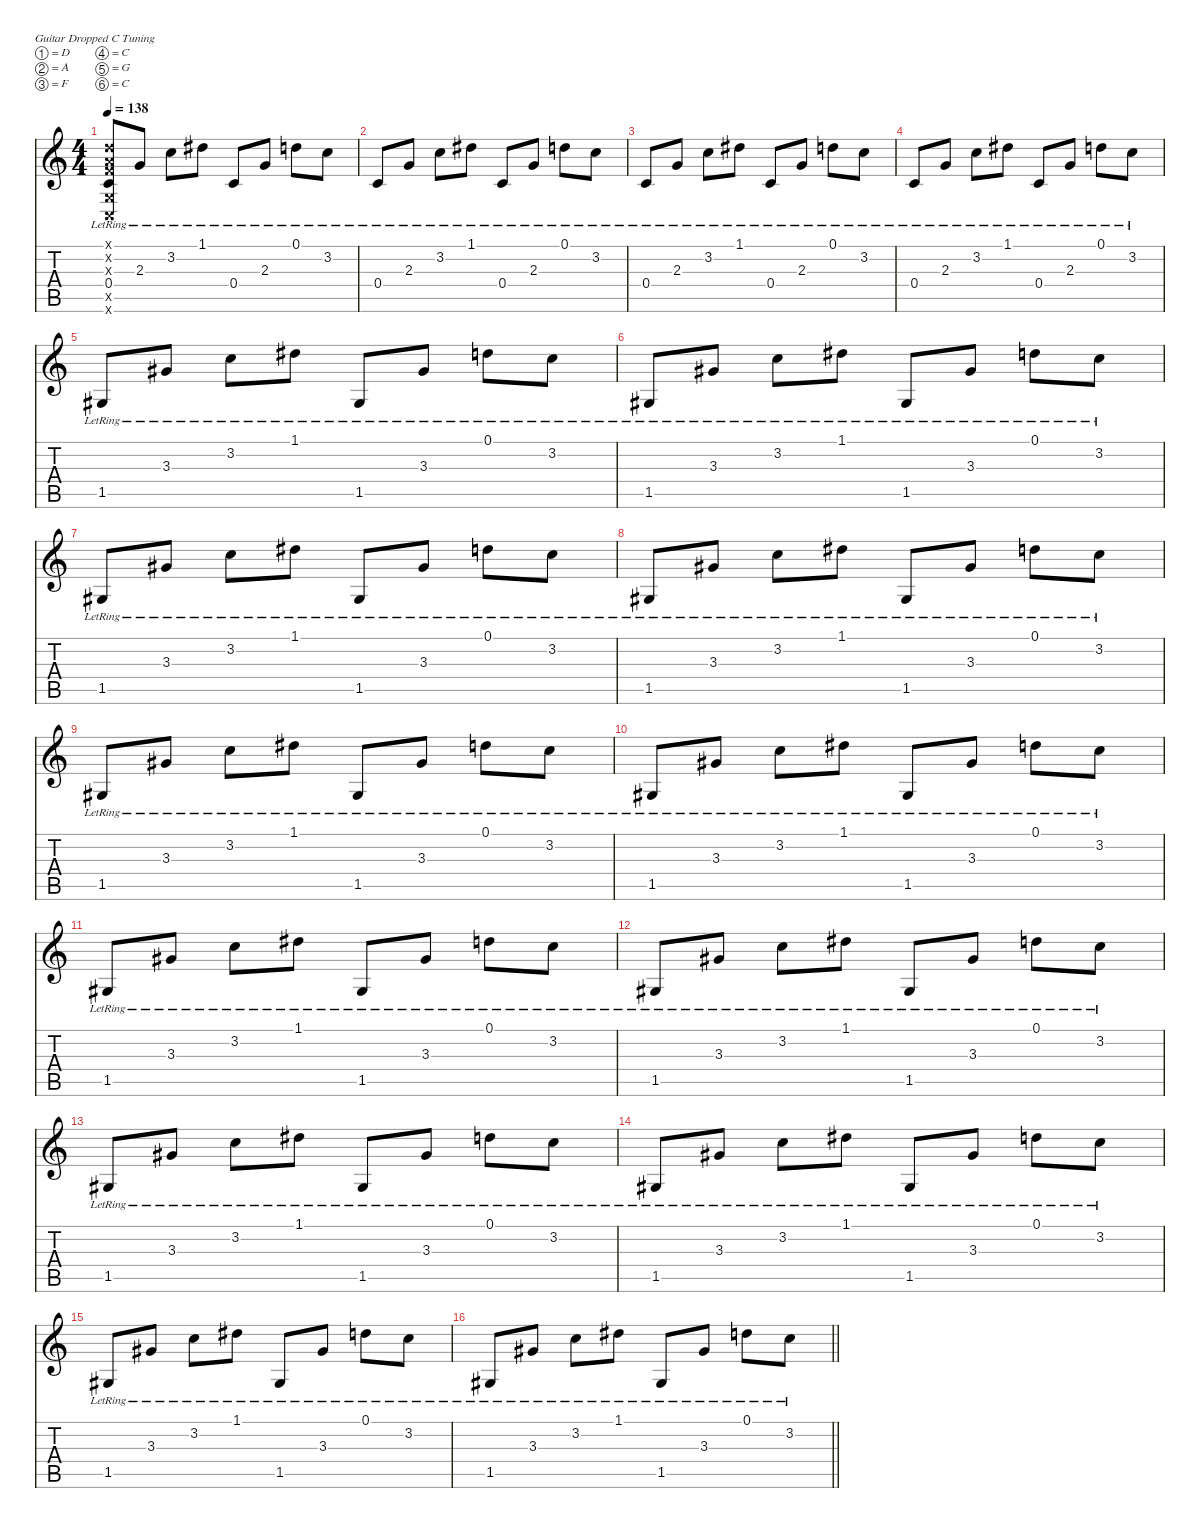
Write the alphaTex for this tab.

\defaultSystemsLayout 4
\hideDynamics
\bracketExtendMode nobrackets
\singleTrackTrackNamePolicy hidden
\multiTrackTrackNamePolicy hidden
\otherSystemsTrackNameOrientation horizontal
\track ("Right Guitar " "dist.guit.") {instrument distortionguitar}
\staff {score tabs}
\tuning (D4 A3 F3 C3 G2 C2)
\ts (4 4)
\tempo 138
\clef g2
\ks c
(0.1{x} 0.2{x} 0.3{x} 0.4{lr} 0.5{x} 0.6{x}).8{dy f beam Up} 2.3{lr}.8{beam Up} 3.2{lr}.8{beam Down} 1.1{lr acc #}.8{beam Down} 0.4{lr}.8{beam Up} 2.3{lr}.8{beam Up} 0.1{lr}.8{beam Down} 3.2{lr}.8{beam Down} |
0.4{lr}.8{beam Up} 2.3{lr}.8{beam Up} 3.2{lr}.8{beam Down} 1.1{lr acc #}.8{beam Down} 0.4{lr}.8{beam Up} 2.3{lr}.8{beam Up} 0.1{lr}.8{beam Down} 3.2{lr}.8{beam Down} |
0.4{lr}.8{beam Up} 2.3{lr}.8{beam Up} 3.2{lr}.8{beam Down} 1.1{lr acc #}.8{beam Down} 0.4{lr}.8{beam Up} 2.3{lr}.8{beam Up} 0.1{lr}.8{beam Down} 3.2{lr}.8{beam Down} |
0.4{lr}.8{beam Up} 2.3{lr}.8{beam Up} 3.2{lr}.8{beam Down} 1.1{lr acc #}.8{beam Down} 0.4{lr}.8{beam Up} 2.3{lr}.8{beam Up} 0.1{lr}.8{beam Down} 3.2{lr}.8{beam Down} |
1.5{lr acc #}.8{beam Up} 3.3{lr acc #}.8{beam Up} 3.2{lr}.8{beam Down} 1.1{lr acc #}.8{beam Down} 1.5{lr acc #}.8{beam Up} 3.3{lr acc #}.8{beam Up} 0.1{lr}.8{beam Down} 3.2{lr}.8{beam Down} |
1.5{lr acc #}.8{beam Up} 3.3{lr acc #}.8{beam Up} 3.2{lr}.8{beam Down} 1.1{lr acc #}.8{beam Down} 1.5{lr acc #}.8{beam Up} 3.3{lr acc #}.8{beam Up} 0.1{lr}.8{beam Down} 3.2{lr}.8{beam Down} |
1.5{lr acc #}.8{beam Up} 3.3{lr acc #}.8{beam Up} 3.2{lr}.8{beam Down} 1.1{lr acc #}.8{beam Down} 1.5{lr acc #}.8{beam Up} 3.3{lr acc #}.8{beam Up} 0.1{lr}.8{beam Down} 3.2{lr}.8{beam Down} |
1.5{lr acc #}.8{beam Up} 3.3{lr acc #}.8{beam Up} 3.2{lr}.8{beam Down} 1.1{lr acc #}.8{beam Down} 1.5{lr acc #}.8{beam Up} 3.3{lr acc #}.8{beam Up} 0.1{lr}.8{beam Down} 3.2{lr}.8{beam Down} |
1.5{lr acc #}.8{beam Up} 3.3{lr acc #}.8{beam Up} 3.2{lr}.8{beam Down} 1.1{lr acc #}.8{beam Down} 1.5{lr acc #}.8{beam Up} 3.3{lr acc #}.8{beam Up} 0.1{lr}.8{beam Down} 3.2{lr}.8{beam Down} |
1.5{lr acc #}.8{beam Up} 3.3{lr acc #}.8{beam Up} 3.2{lr}.8{beam Down} 1.1{lr acc #}.8{beam Down} 1.5{lr acc #}.8{beam Up} 3.3{lr acc #}.8{beam Up} 0.1{lr}.8{beam Down} 3.2{lr}.8{beam Down} |
1.5{lr acc #}.8{beam Up} 3.3{lr acc #}.8{beam Up} 3.2{lr}.8{beam Down} 1.1{lr acc #}.8{beam Down} 1.5{lr acc #}.8{beam Up} 3.3{lr acc #}.8{beam Up} 0.1{lr}.8{beam Down} 3.2{lr}.8{beam Down} |
1.5{lr acc #}.8{beam Up} 3.3{lr acc #}.8{beam Up} 3.2{lr}.8{beam Down} 1.1{lr acc #}.8{beam Down} 1.5{lr acc #}.8{beam Up} 3.3{lr acc #}.8{beam Up} 0.1{lr}.8{beam Down} 3.2{lr}.8{beam Down} |
1.5{lr acc #}.8{beam Up} 3.3{lr acc #}.8{beam Up} 3.2{lr}.8{beam Down} 1.1{lr acc #}.8{beam Down} 1.5{lr acc #}.8{beam Up} 3.3{lr acc #}.8{beam Up} 0.1{lr}.8{beam Down} 3.2{lr}.8{beam Down} |
1.5{lr acc #}.8{beam Up} 3.3{lr acc #}.8{beam Up} 3.2{lr}.8{beam Down} 1.1{lr acc #}.8{beam Down} 1.5{lr acc #}.8{beam Up} 3.3{lr acc #}.8{beam Up} 0.1{lr}.8{beam Down} 3.2{lr}.8{beam Down} |
1.5{lr acc #}.8{beam Up} 3.3{lr acc #}.8{beam Up} 3.2{lr}.8{beam Down} 1.1{lr acc #}.8{beam Down} 1.5{lr acc #}.8{beam Up} 3.3{lr acc #}.8{beam Up} 0.1{lr}.8{beam Down} 3.2{lr}.8{beam Down} |
\barLineRight lightlight
1.5{lr acc #}.8{beam Up} 3.3{lr acc #}.8{beam Up} 3.2{lr}.8{beam Down} 1.1{lr acc #}.8{beam Down} 1.5{lr acc #}.8{beam Up} 3.3{lr acc #}.8{beam Up} 0.1{lr}.8{beam Down} 3.2{lr}.8{beam Down}
